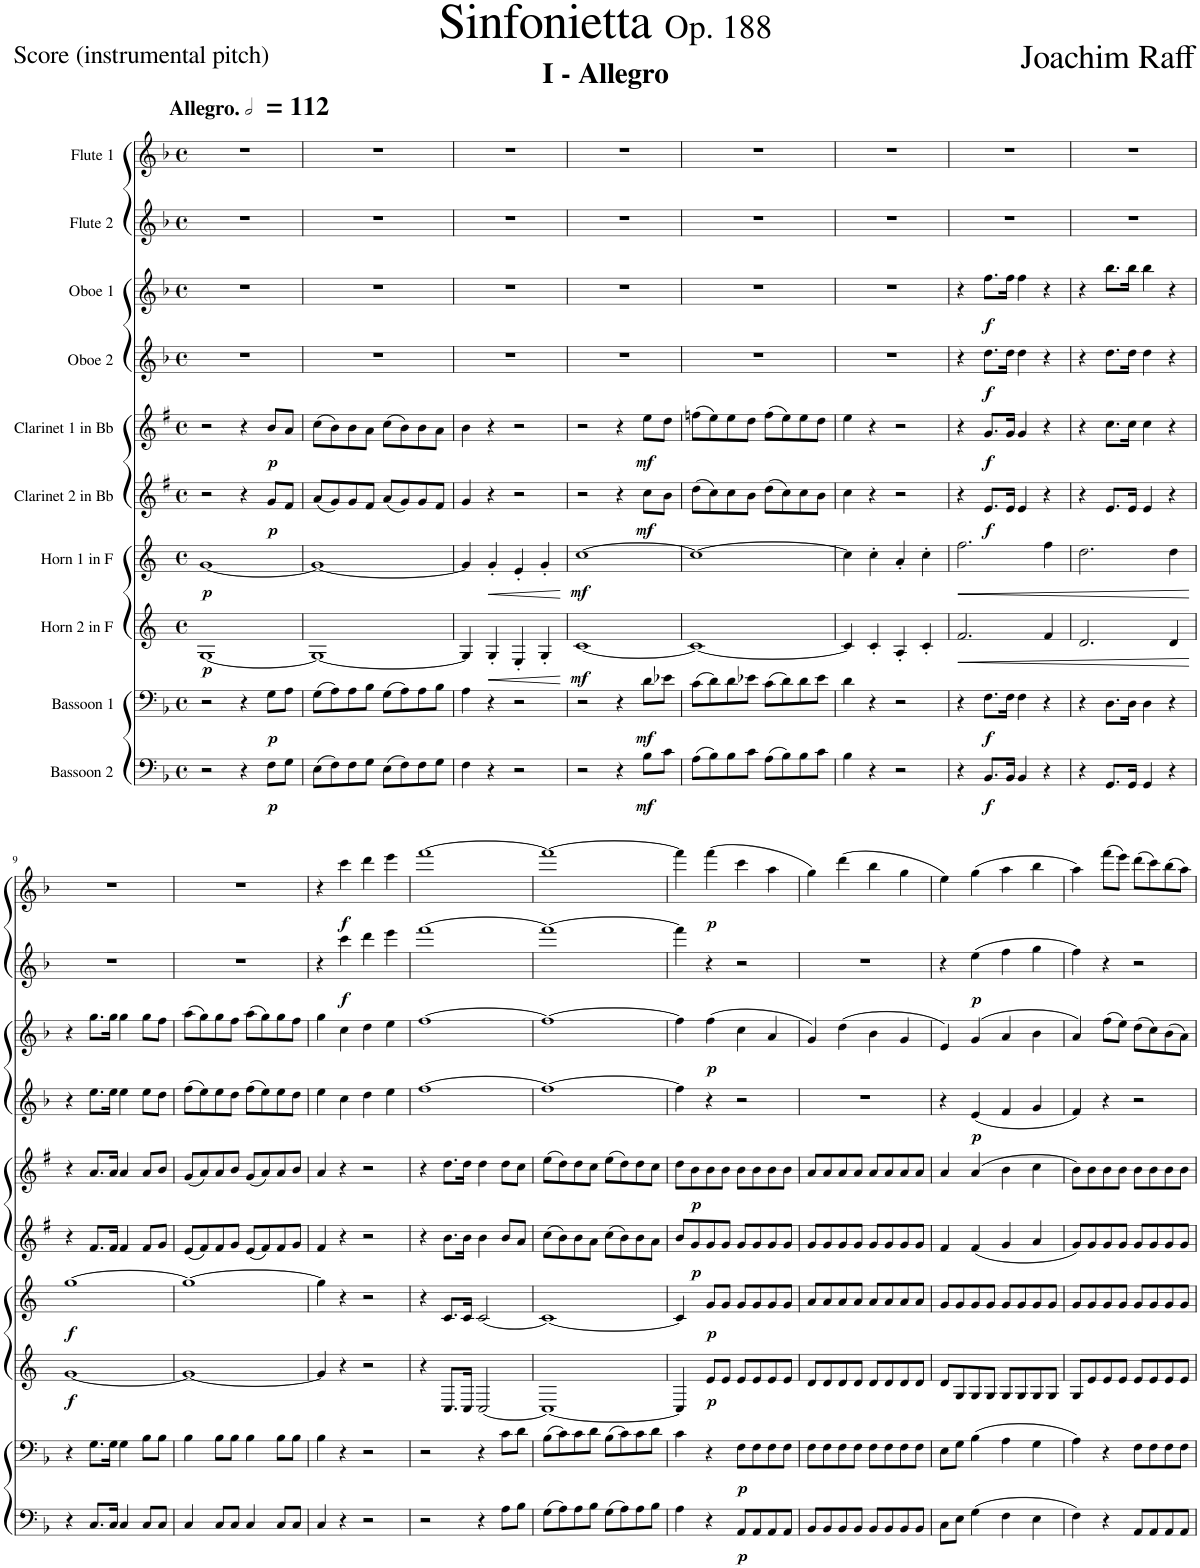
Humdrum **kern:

**kern	**dynam	**kern	**dynam	**kern	**dynam	**kern	**dynam	**kern	**dynam	**kern	**dynam	**kern	**dynam	**kern	**dynam	**kern	**dynam	**kern	**dynam
*part10	*part10	*part9	*part9	*part8	*part8	*part7	*part7	*part6	*part6	*part5	*part5	*part4	*part4	*part3	*part3	*part2	*part2	*part1	*part1
*staff10	*staff10	*staff9	*staff9	*staff8	*staff8	*staff7	*staff7	*staff6	*staff6	*staff5	*staff5	*staff4	*staff4	*staff3	*staff3	*staff2	*staff2	*staff1	*staff1
*I"Bassoon 2	*	*I"Bassoon 1	*	*I"Horn 2 in F	*	*I"Horn 1 in F	*	*I"Clarinet 2 in Bb	*	*I"Clarinet 1 in Bb	*	*I"Oboe 2	*	*I"Oboe 1	*	*I"Flute 2	*	*I"Flute 1	*
*I'Bsn	*	*I'Bsn	*	*I'Hn	*	*I'Hn	*	*I'Cl	*	*I'Cl	*	*I'Ob	*	*I'Ob	*	*I'Fl	*	*I'Fl	*
*clefF4	*	*clefF4	*	*clefG2	*	*clefG2	*	*clefG2	*	*clefG2	*	*clefG2	*	*clefG2	*	*clefG2	*	*clefG2	*
*	*	*	*	*Trd4c7	*	*Trd4c7	*	*Trd1c2	*	*Trd1c2	*	*	*	*	*	*	*	*	*
*k[b-]	*	*k[b-]	*	*k[]	*	*k[]	*	*k[f#]	*	*k[f#]	*	*k[b-]	*	*k[b-]	*	*k[b-]	*	*k[b-]	*
*M4/4	*	*M4/4	*	*M4/4	*	*M4/4	*	*M4/4	*	*M4/4	*	*M4/4	*	*M4/4	*	*M4/4	*	*M4/4	*
*met(c)	*	*met(c)	*	*met(c)	*	*met(c)	*	*met(c)	*	*met(c)	*	*met(c)	*	*met(c)	*	*met(c)	*	*met(c)	*
*MM224	*	*MM224	*	*MM224	*	*MM224	*	*MM224	*	*MM224	*	*MM224	*	*MM224	*	*MM224	*	*MM224	*
=1	=1	=1	=1	=1	=1	=1	=1	=1	=1	=1	=1	=1	=1	=1	=1	=1	=1	=1	=1
!	!	!	!	!	!	!	!	!	!	!	!	!	!	!	!	!	!	!LO:TX:a:B:t=Allegro.	!
!	!	!	!	!	!LO:DY:b	!	!LO:DY:b	!	!	!	!	!	!	!	!	!	!	!	!
2r	.	2r	.	[1G	p	[1g	p	2r	.	2r	.	1r	.	1r	.	1r	.	1r	.
4r	.	4r	.	.	.	.	.	4r	.	4r	.	.	.	.	.	.	.	.	.
!	!LO:DY:b	!	!LO:DY:b	!	!	!	!	!	!LO:DY:b	!	!LO:DY:b	!	!	!	!	!	!	!	!
8F\L	p	8G\L	p	.	.	.	.	8g/L	p	8b/L	p	.	.	.	.	.	.	.	.
8G\J	.	8A\J	.	.	.	.	.	8f#/J	.	8a/J	.	.	.	.	.	.	.	.	.
=2	=2	=2	=2	=2	=2	=2	=2	=2	=2	=2	=2	=2	=2	=2	=2	=2	=2	=2	=2
(8E\L	.	(8G\L	.	1G_	.	1g_	.	(8a/L	.	(8cc\L	.	1r	.	1r	.	1r	.	1r	.
8F\)	.	8A\)	.	.	.	.	.	8g/)	.	8b\)	.	.	.	.	.	.	.	.	.
8F\	.	8A\	.	.	.	.	.	8g/	.	8b\	.	.	.	.	.	.	.	.	.
8G\J	.	8B-\J	.	.	.	.	.	8f#/J	.	8a\J	.	.	.	.	.	.	.	.	.
(8E\L	.	(8G\L	.	.	.	.	.	(8a/L	.	(8cc\L	.	.	.	.	.	.	.	.	.
8F\)	.	8A\)	.	.	.	.	.	8g/)	.	8b\)	.	.	.	.	.	.	.	.	.
8F\	.	8A\	.	.	.	.	.	8g/	.	8b\	.	.	.	.	.	.	.	.	.
8G\J	.	8B-\J	.	.	.	.	.	8f#/J	.	8a\J	.	.	.	.	.	.	.	.	.
=3	=3	=3	=3	=3	=3	=3	=3	=3	=3	=3	=3	=3	=3	=3	=3	=3	=3	=3	=3
4F\	.	4A\	.	4G/]	.	4g/]	.	4g/	.	4b\	.	1r	.	1r	.	1r	.	1r	.
!	!	!	!	!	!LO:HP:b	!	!LO:HP:b	!	!	!	!	!	!	!	!	!	!	!	!
4r	.	4r	.	4G'/	<	4g'/	<	4r	.	4r	.	.	.	.	.	.	.	.	.
2r	.	2r	.	4E'/	.	4e'/	.	2r	.	2r	.	.	.	.	.	.	.	.	.
.	.	.	.	4G'/	.	4g'/	.	.	.	.	.	.	.	.	.	.	.	.	.
.	.	.	.	.	[	.	[	.	.	.	.	.	.	.	.	.	.	.	.
=4	=4	=4	=4	=4	=4	=4	=4	=4	=4	=4	=4	=4	=4	=4	=4	=4	=4	=4	=4
!	!	!	!	!	!LO:DY:b	!	!LO:DY:b	!	!	!	!	!	!	!	!	!	!	!	!
2r	.	2r	.	[1c	mf	[1cc	mf	2r	.	2r	.	1r	.	1r	.	1r	.	1r	.
4r	.	4r	.	.	.	.	.	4r	.	4r	.	.	.	.	.	.	.	.	.
!	!LO:DY:b	!	!LO:DY:b	!	!	!	!	!	!LO:DY:b	!	!LO:DY:b	!	!	!	!	!	!	!	!
8B-\L	mf	8d\L	mf	.	.	.	.	8cc\L	mf	8ee\L	mf	.	.	.	.	.	.	.	.
8c\J	.	8e-X\J	.	.	.	.	.	8b\J	.	8dd\J	.	.	.	.	.	.	.	.	.
=5	=5	=5	=5	=5	=5	=5	=5	=5	=5	=5	=5	=5	=5	=5	=5	=5	=5	=5	=5
(8A\L	.	(8c\L	.	1c_	.	1cc_	.	(8dd\L	.	(8ffn\L	.	1r	.	1r	.	1r	.	1r	.
8B-\)	.	8d\)	.	.	.	.	.	8cc\)	.	8ee\)	.	.	.	.	.	.	.	.	.
8B-\	.	8d\	.	.	.	.	.	8cc\	.	8ee\	.	.	.	.	.	.	.	.	.
8c\J	.	8e-X\J	.	.	.	.	.	8b\J	.	8dd\J	.	.	.	.	.	.	.	.	.
(8A\L	.	(8c\L	.	.	.	.	.	(8dd\L	.	(8ff\L	.	.	.	.	.	.	.	.	.
8B-\)	.	8d\)	.	.	.	.	.	8cc\)	.	8ee\)	.	.	.	.	.	.	.	.	.
8B-\	.	8d\	.	.	.	.	.	8cc\	.	8ee\	.	.	.	.	.	.	.	.	.
8c\J	.	8e-\J	.	.	.	.	.	8b\J	.	8dd\J	.	.	.	.	.	.	.	.	.
=6	=6	=6	=6	=6	=6	=6	=6	=6	=6	=6	=6	=6	=6	=6	=6	=6	=6	=6	=6
4B-\	.	4d\	.	4c/]	.	4cc\]	.	4cc\	.	4ee\	.	1r	.	1r	.	1r	.	1r	.
4r	.	4r	.	4c'/	.	4cc'\	.	4r	.	4r	.	.	.	.	.	.	.	.	.
2r	.	2r	.	4A'/	.	4a'/	.	2r	.	2r	.	.	.	.	.	.	.	.	.
.	.	.	.	4c'/	.	4cc'\	.	.	.	.	.	.	.	.	.	.	.	.	.
=7	=7	=7	=7	=7	=7	=7	=7	=7	=7	=7	=7	=7	=7	=7	=7	=7	=7	=7	=7
!	!	!	!	!	!LO:HP:b	!	!LO:HP:b	!	!	!	!	!	!	!	!	!	!	!	!
4r	.	4r	.	2.f/	<	2.ff\	<	4r	.	4r	.	4r	.	4r	.	1r	.	1r	.
!	!LO:DY:b	!	!LO:DY:b	!	!	!	!	!	!LO:DY:b	!	!LO:DY:b	!	!LO:DY:b	!	!LO:DY:b	!	!	!	!
8.BB-/L	f	8.F\L	f	.	.	.	.	8.e/L	f	8.g/L	f	8.dd\L	f	8.ff\L	f	.	.	.	.
16BB-/Jk	.	16F\Jk	.	.	.	.	.	16e/Jk	.	16g/Jk	.	16dd\Jk	.	16ff\Jk	.	.	.	.	.
4BB-/	.	4F\	.	.	.	.	.	4e/	.	4g/	.	4dd\	.	4ff\	.	.	.	.	.
4r	.	4r	.	4f/	.	4ff\	.	4r	.	4r	.	4r	.	4r	.	.	.	.	.
=8	=8	=8	=8	=8	=8	=8	=8	=8	=8	=8	=8	=8	=8	=8	=8	=8	=8	=8	=8
4r	.	4r	.	2.d/	.	2.dd\	.	4r	.	4r	.	4r	.	4r	.	1r	.	1r	.
8.GG/L	.	8.D\L	.	.	.	.	.	8.e/L	.	8.cc\L	.	8.dd\L	.	8.bb-\L	.	.	.	.	.
16GG/Jk	.	16D\Jk	.	.	.	.	.	16e/Jk	.	16cc\Jk	.	16dd\Jk	.	16bb-\Jk	.	.	.	.	.
4GG/	.	4D\	.	.	.	.	.	4e/	.	4cc\	.	4dd\	.	4bb-\	.	.	.	.	.
4r	.	4r	.	4d/	.	4dd\	.	4r	.	4r	.	4r	.	4r	.	.	.	.	.
.	.	.	.	.	[	.	[	.	.	.	.	.	.	.	.	.	.	.	.
!!LO:LB:g=z
=9	=9	=9	=9	=9	=9	=9	=9	=9	=9	=9	=9	=9	=9	=9	=9	=9	=9	=9	=9
!	!	!	!	!	!LO:DY:b	!	!LO:DY:b	!	!	!	!	!	!	!	!	!	!	!	!
4r	.	4r	.	[1g	f	[1gg	f	4r	.	4r	.	4r	.	4r	.	1r	.	1r	.
8.C/L	.	8.G\L	.	.	.	.	.	8.f#/L	.	8.a/L	.	8.ee\L	.	8.gg\L	.	.	.	.	.
16C/Jk	.	16G\Jk	.	.	.	.	.	16f#/Jk	.	16a/Jk	.	16ee\Jk	.	16gg\Jk	.	.	.	.	.
4C/	.	4G\	.	.	.	.	.	4f#/	.	4a/	.	4ee\	.	4gg\	.	.	.	.	.
8C/L	.	8B-\L	.	.	.	.	.	8f#/L	.	8a/L	.	8ee\L	.	8gg\L	.	.	.	.	.
8C/J	.	8B-\J	.	.	.	.	.	8g/J	.	8b/J	.	8dd\J	.	8ff\J	.	.	.	.	.
=10	=10	=10	=10	=10	=10	=10	=10	=10	=10	=10	=10	=10	=10	=10	=10	=10	=10	=10	=10
4C/	.	4B-\	.	1g_	.	1gg_	.	(8e/L	.	(8g/L	.	(8ff\L	.	(8aa\L	.	1r	.	1r	.
.	.	.	.	.	.	.	.	8f#/)	.	8a/)	.	8ee\)	.	8gg\)	.	.	.	.	.
8C/L	.	8B-\L	.	.	.	.	.	8f#/	.	8a/	.	8ee\	.	8gg\	.	.	.	.	.
8C/J	.	8B-\J	.	.	.	.	.	8g/J	.	8b/J	.	8dd\J	.	8ff\J	.	.	.	.	.
4C/	.	4B-\	.	.	.	.	.	(8e/L	.	(8g/L	.	(8ff\L	.	(8aa\L	.	.	.	.	.
.	.	.	.	.	.	.	.	8f#/)	.	8a/)	.	8ee\)	.	8gg\)	.	.	.	.	.
8C/L	.	8B-\L	.	.	.	.	.	8f#/	.	8a/	.	8ee\	.	8gg\	.	.	.	.	.
8C/J	.	8B-\J	.	.	.	.	.	8g/J	.	8b/J	.	8dd\J	.	8ff\J	.	.	.	.	.
=11	=11	=11	=11	=11	=11	=11	=11	=11	=11	=11	=11	=11	=11	=11	=11	=11	=11	=11	=11
4C/	.	4B-\	.	4g/]	.	4gg\]	.	4f#/	.	4a/	.	4ee\	.	4gg\	.	4r	.	4r	.
!	!	!	!	!	!	!	!	!	!	!	!	!	!	!	!	!	!LO:DY:b	!	!LO:DY:b
4r	.	4r	.	4r	.	4r	.	4r	.	4r	.	4cc\	.	4cc\	.	4ccc\	f	4ccc\	f
2r	.	2r	.	2r	.	2r	.	2r	.	2r	.	4dd\	.	4dd\	.	4ddd\	.	4ddd\	.
.	.	.	.	.	.	.	.	.	.	.	.	4ee\	.	4ee\	.	4eee\	.	4eee\	.
=12	=12	=12	=12	=12	=12	=12	=12	=12	=12	=12	=12	=12	=12	=12	=12	=12	=12	=12	=12
2r	.	2r	.	4r	.	4r	.	4r	.	4r	.	[1ff	.	[1ff	.	[1fff	.	[1fff	.
.	.	.	.	8.C/L	.	8.c/L	.	8.b\L	.	8.dd\L	.	.	.	.	.	.	.	.	.
.	.	.	.	16C/Jk	.	16c/Jk	.	16b\Jk	.	16dd\Jk	.	.	.	.	.	.	.	.	.
4r	.	4r	.	[2C/	.	[2c/	.	4b\	.	4dd\	.	.	.	.	.	.	.	.	.
8A\L	.	8c\L	.	.	.	.	.	8b/L	.	8dd\L	.	.	.	.	.	.	.	.	.
8B-\J	.	8d\J	.	.	.	.	.	8a/J	.	8cc\J	.	.	.	.	.	.	.	.	.
=13	=13	=13	=13	=13	=13	=13	=13	=13	=13	=13	=13	=13	=13	=13	=13	=13	=13	=13	=13
(8G\L	.	(8B-\L	.	1C_	.	1c_	.	(8cc\L	.	(8ee\L	.	1ff_	.	1ff_	.	1fff_	.	1fff_	.
8A\)	.	8c\)	.	.	.	.	.	8b\)	.	8dd\)	.	.	.	.	.	.	.	.	.
8A\	.	8c\	.	.	.	.	.	8b\	.	8dd\	.	.	.	.	.	.	.	.	.
8B-\J	.	8d\J	.	.	.	.	.	8a\J	.	8cc\J	.	.	.	.	.	.	.	.	.
(8G\L	.	(8B-\L	.	.	.	.	.	(8cc\L	.	(8ee\L	.	.	.	.	.	.	.	.	.
8A\)	.	8c\)	.	.	.	.	.	8b\)	.	8dd\)	.	.	.	.	.	.	.	.	.
8A\	.	8c\	.	.	.	.	.	8b\	.	8dd\	.	.	.	.	.	.	.	.	.
8B-\J	.	8d\J	.	.	.	.	.	8a\J	.	8cc\J	.	.	.	.	.	.	.	.	.
=14	=14	=14	=14	=14	=14	=14	=14	=14	=14	=14	=14	=14	=14	=14	=14	=14	=14	=14	=14
4A\	.	4c\	.	4C/]	.	4c/]	.	8b/L	.	8dd\L	.	4ff\]	.	4ff\]	.	4fff\]	.	4fff\]	.
!	!	!	!	!	!	!	!	!	!LO:DY:b	!	!LO:DY:b	!	!	!	!	!	!	!	!
.	.	.	.	.	.	.	.	8g/	p	8b\	p	.	.	.	.	.	.	.	.
!	!	!	!	!	!LO:DY:b	!	!LO:DY:b	!	!	!	!	!	!	!	!LO:DY:b	!	!	!	!LO:DY:b
4r	.	4r	.	8e/L	p	8g/L	p	8g/	.	8b\	.	4r	.	(4ff\	p	4r	.	(4fff\	p
.	.	.	.	8e/J	.	8g/J	.	8g/J	.	8b\J	.	.	.	.	.	.	.	.	.
!	!LO:DY:b	!	!LO:DY:b	!	!	!	!	!	!	!	!	!	!	!	!	!	!	!	!
8AA/L	p	8F\L	p	8e/L	.	8g/L	.	8g/L	.	8b\L	.	2r	.	4cc\	.	2r	.	4ccc\	.
8AA/	.	8F\	.	8e/	.	8g/	.	8g/	.	8b\	.	.	.	.	.	.	.	.	.
8AA/	.	8F\	.	8e/	.	8g/	.	8g/	.	8b\	.	.	.	4a/	.	.	.	4aa\	.
8AA/J	.	8F\J	.	8e/J	.	8g/J	.	8g/J	.	8b\J	.	.	.	.	.	.	.	.	.
=15	=15	=15	=15	=15	=15	=15	=15	=15	=15	=15	=15	=15	=15	=15	=15	=15	=15	=15	=15
8BB-/L	.	8F\L	.	8d/L	.	8a/L	.	8g/L	.	8a/L	.	1r	.	4g/)	.	1r	.	4gg\)	.
8BB-/	.	8F\	.	8d/	.	8a/	.	8g/	.	8a/	.	.	.	.	.	.	.	.	.
8BB-/	.	8F\	.	8d/	.	8a/	.	8g/	.	8a/	.	.	.	(4dd\	.	.	.	(4ddd\	.
8BB-/J	.	8F\J	.	8d/J	.	8a/J	.	8g/J	.	8a/J	.	.	.	.	.	.	.	.	.
8BB-/L	.	8F\L	.	8d/L	.	8a/L	.	8g/L	.	8a/L	.	.	.	4b-\	.	.	.	4bb-\	.
8BB-/	.	8F\	.	8d/	.	8a/	.	8g/	.	8a/	.	.	.	.	.	.	.	.	.
8BB-/	.	8F\	.	8d/	.	8a/	.	8g/	.	8a/	.	.	.	4g/	.	.	.	4gg\	.
8BB-/J	.	8F\J	.	8d/J	.	8a/J	.	8g/J	.	8a/J	.	.	.	.	.	.	.	.	.
=16	=16	=16	=16	=16	=16	=16	=16	=16	=16	=16	=16	=16	=16	=16	=16	=16	=16	=16	=16
8C\L	.	8E\L	.	8d/L	.	8g/L	.	4f#/	.	4a/	.	4r	.	4e/)	.	4r	.	4ee\)	.
8E\J	.	8G\J	.	8G/	.	8g/	.	.	.	.	.	.	.	.	.	.	.	.	.
!	!	!	!	!	!	!	!	!	!	!	!	!	!LO:DY:b	!	!	!	!LO:DY:b	!	!
(4G\	.	(4B-\	.	8G/	.	8g/	.	(4f#/	.	(4a/	.	(4e/	p	(4g/	.	(4ee\	p	(4gg\	.
.	.	.	.	8G/J	.	8g/J	.	.	.	.	.	.	.	.	.	.	.	.	.
4F\	.	4A\	.	8G/L	.	8g/L	.	4g/	.	4b\	.	4f/	.	4a/	.	4ff\	.	4aa\	.
.	.	.	.	8G/	.	8g/	.	.	.	.	.	.	.	.	.	.	.	.	.
4E\	.	4G\	.	8G/	.	8g/	.	4a/	.	4cc\	.	4g/	.	4b-\	.	4gg\	.	4bb-\	.
.	.	.	.	8G/J	.	8g/J	.	.	.	.	.	.	.	.	.	.	.	.	.
=17	=17	=17	=17	=17	=17	=17	=17	=17	=17	=17	=17	=17	=17	=17	=17	=17	=17	=17	=17
4F\)	.	4A\)	.	8G/L	.	8g/L	.	8g/L)	.	8b\L)	.	4f/)	.	4a/)	.	4ff\)	.	4aa\)	.
.	.	.	.	8e/	.	8g/	.	8g/	.	8b\	.	.	.	.	.	.	.	.	.
4r	.	4r	.	8e/	.	8g/	.	8g/	.	8b\	.	4r	.	(8ff\L	.	4r	.	(8fff\L	.
.	.	.	.	8e/J	.	8g/J	.	8g/J	.	8b\J	.	.	.	8ee\J)	.	.	.	8eee\J)	.
8AA/L	.	8F\L	.	8e/L	.	8g/L	.	8g/L	.	8b\L	.	2r	.	(8dd\L	.	2r	.	(8ddd\L	.
8AA/	.	8F\	.	8e/	.	8g/	.	8g/	.	8b\	.	.	.	8cc\)	.	.	.	8ccc\)	.
8AA/	.	8F\	.	8e/	.	8g/	.	8g/	.	8b\	.	.	.	(8b-\	.	.	.	(8bb-\	.
8AA/J	.	8F\J	.	8e/J	.	8g/J	.	8g/J	.	8b\J	.	.	.	8a\J)	.	.	.	8aa\J)	.
=	=	=	=	=	=	=	=	=	=	=	=	=	=	=	=	=	=	=	=
*-	*-	*-	*-	*-	*-	*-	*-	*-	*-	*-	*-	*-	*-	*-	*-	*-	*-	*-	*-
